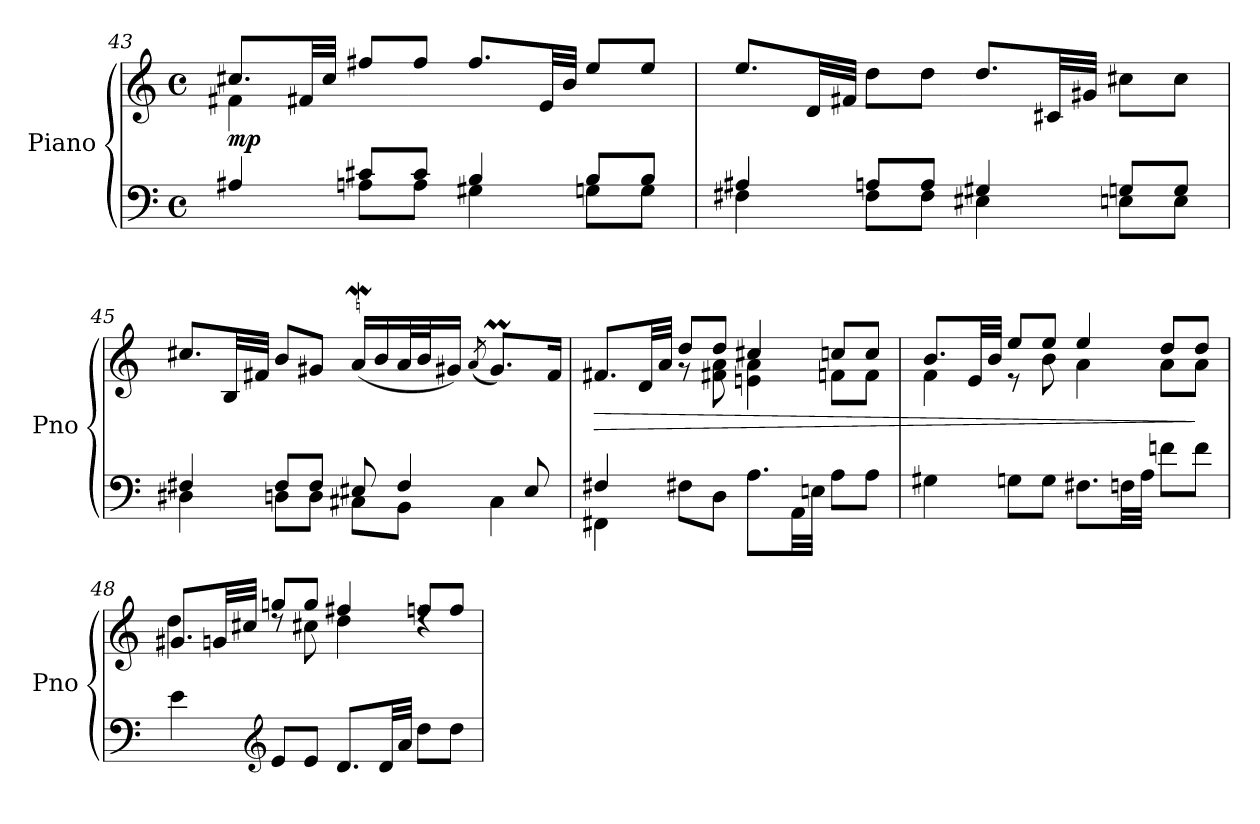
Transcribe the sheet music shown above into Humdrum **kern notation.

**kern	**kern	**dynam
*part1	*part1	*part1
*staff2	*staff1	*staff1/2
*I"Piano	*	*
*I'Pno	*	*
*clefF4	*clefG2	*
*k[]	*k[]	*
*M4/4	*M4/4	*
*met(c)	*met(c)	*
=43	=43	=43
*^	*^	*
!	!	!	!	!LO:DY:b
4A#X/	4ryy	8.cc#X/L	4f#X\	mp
.	.	32f#X/LL	.	.
.	.	32cc#/JJJ	.	.
8c#X/L	8An\L	8ff#X/L	2.ryy	.
8c#/J	8A\J	8ff#/J	.	.
4B/	4G#X\	8.ff#/L	.	.
.	.	32e/LL	.	.
.	.	32b/JJJ	.	.
8B/L	8Gn\L	8ee/L	.	.
8B/J	8G\J	8ee/J	.	.
*	*	*v	*v	*
=44	=44	=44	=44
4A#X/	4F#X\	8.ee/L	.
.	.	32d/LL	.
.	.	32f#X/JJJ	.
8An/L	8F#\L	8dd\L	.
8A/J	8F#\J	8dd\J	.
4G#X/	4E#X\	8.dd/L	.
.	.	32c#X/LL	.
.	.	32g#X/JJJ	.
8Gn/L	8En\L	8cc#X\L	.
8G/J	8E\J	8cc#\J	.
=45	=45	=45	=45
4F#X/	4D#X\	8.cc#X/L	.
.	.	32B/LL	.
.	.	32f#X/JJJ	.
8F#/L	8Dn\L	8b/L	.
8F#/J	8D\J	8g#X/J	.
8E#X/	8C#X\L	(<16aW/LL	.
.	.	16b/	.
4F#/	8BB\J	32a/L	.
.	.	32b/J	.
.	.	16g#/JJ)	.
.	.	(<8qa/	.
.	4C#\	8.g#m/L)	.
8E#/	.	.	.
.	.	16f#/Jk	.
!!LO:LB:g=z
=46	=46	=46	=46
!	!	!	!LO:HP:b
*	*	*^	*
4F#X/	4FF#X\	8.f#X/L	4ryy	>
.	.	32d/LL	.	.
.	.	32a/JJJ	.	.
8F#X\L	2.ryy	8dd/L	8r	.
8D\J	.	8dd/J	8f#X\ 8a\	.
8.A\L	.	4cc#X/	4en\ 4a\	.
32AA\LL	.	.	.	.
32En\JJJ	.	.	.	.
8A\L	.	8ccn/L	8fn\L	.
8A\J	.	8cc/J	8f\J	.
*v	*v	*	*	*
=47	=47	=47	=47
4G#X\	8.b/L	4f\	.
.	32e/LL	.	.
.	32b/JJJ	.	.
8Gn\L	8ee/L	8r	.
8G\J	8ee/J	8b\	.
8.F#X\L	4ee/	4a\	.
32Fn\LL	.	.	.
32A\JJJ	.	.	.
8fn\L	8dd/L	8a\L	.
8f\J	8dd/J	8a\J	]
=48	=48	=48	=48
4e\	8.g#X/L	4dd\	.
.	32gn/LL	.	.
.	32cc#X/JJJ	.	.
*clefG2	*	*	*
8e/L	8ggn/L	8rdd	.
8e/J	8gg/J	8cc#X\	.
8.d/L	4ff#X/	4dd\	.
32d/LL	.	.	.
32a/JJJ	.	.	.
8dd\L	8ffn/L	4rdd	.
8dd\J	8ff/J	.	.
*	*v	*v	*
=	=	=
*-	*-	*-
